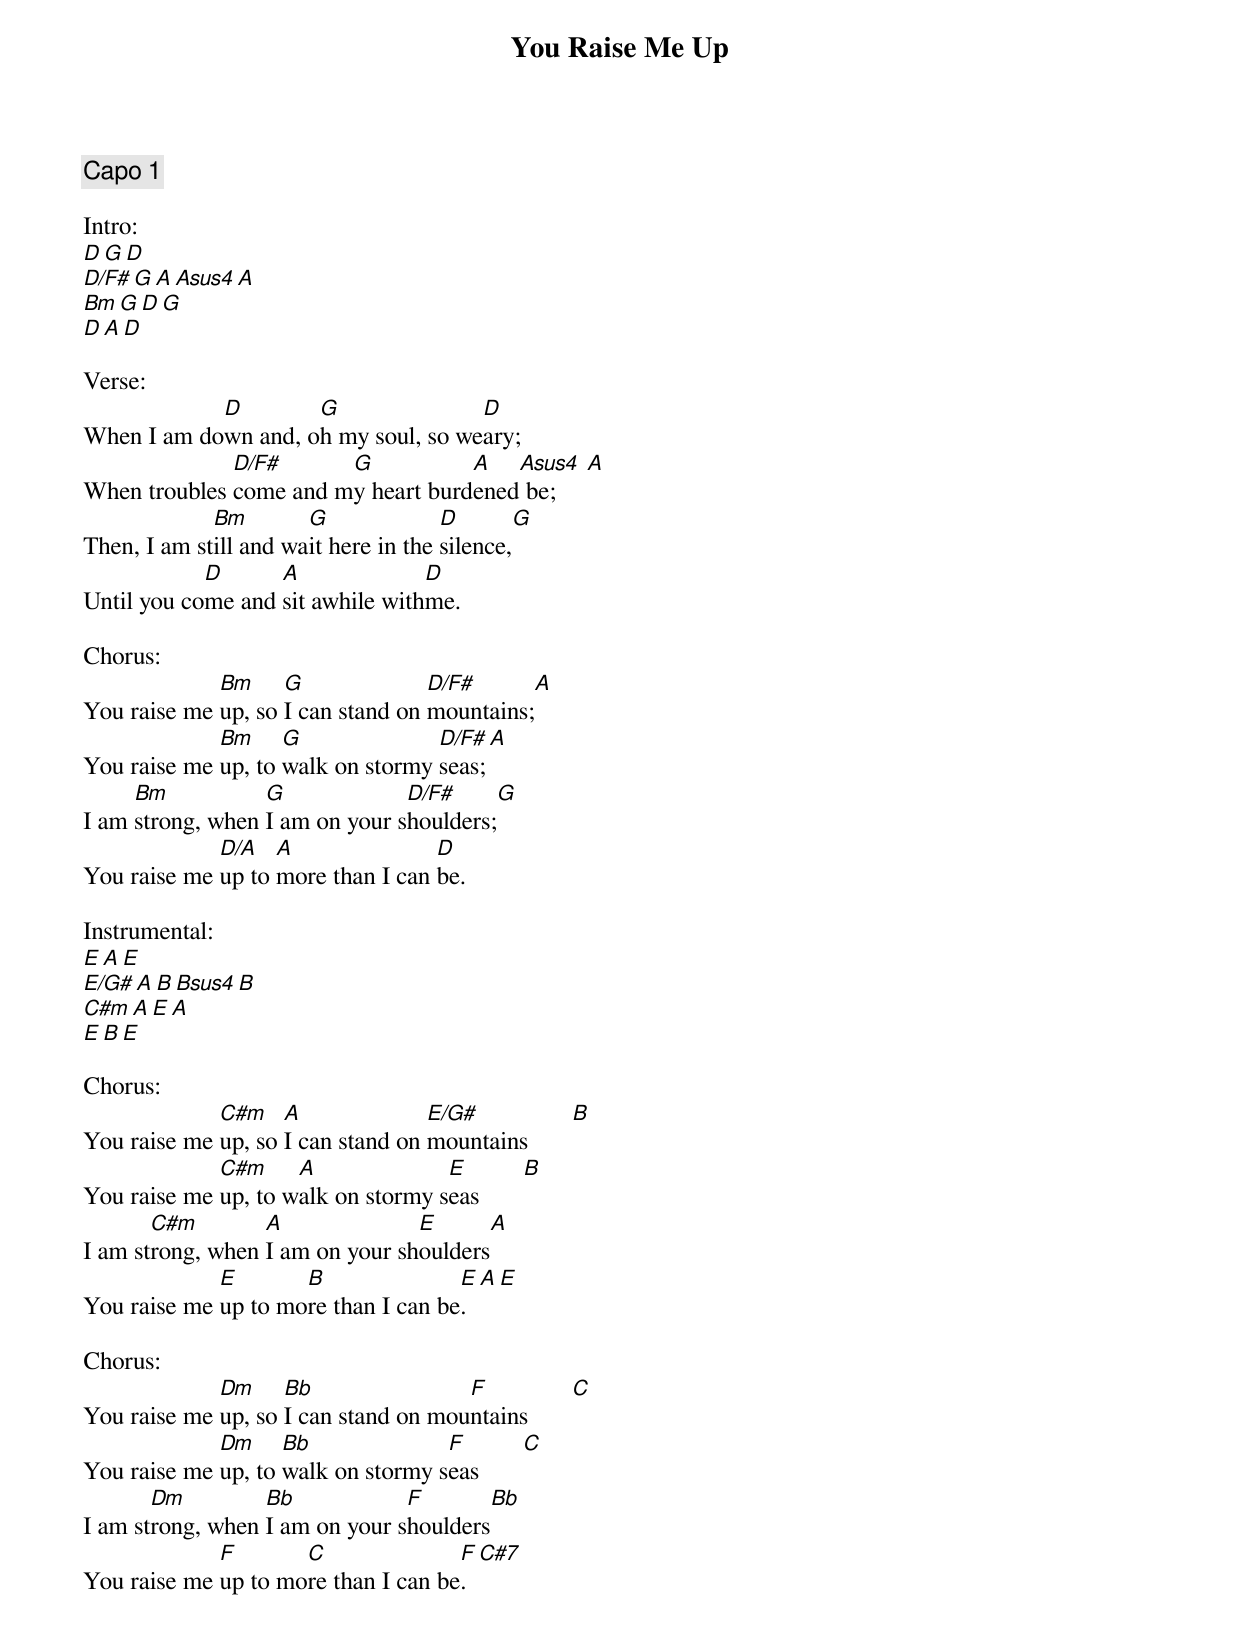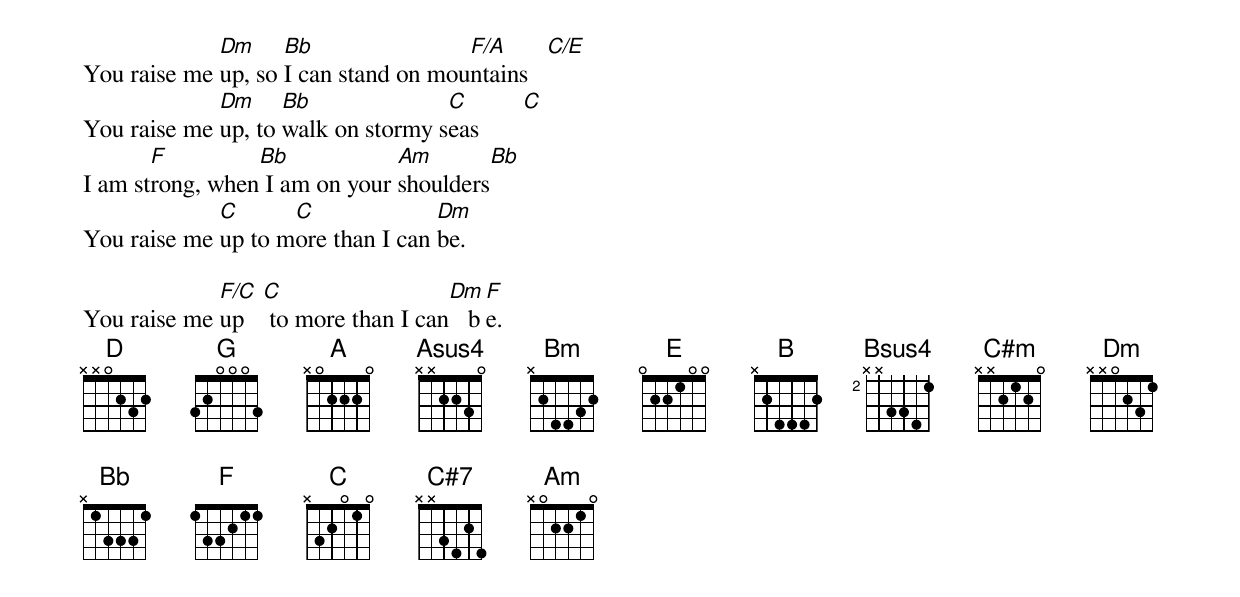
{title:You Raise Me Up}
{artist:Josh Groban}
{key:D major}
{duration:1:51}
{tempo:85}
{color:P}

{comment: Capo 1}

Intro:
[D][G][D]
[D/F#][G][A][Asus4][A]
[Bm][G][D][G]
[D][A][D]

Verse:
When I am do[D]wn and, o[G]h my soul, so we[D]ary;
When troubles [D/F#]come and m[G]y heart burd[A]ened[Asus4] be;     [A]
Then, I am st[Bm]ill and wa[G]it here in the [D]silence,[G]
Until you co[D]me and [A]sit awhile with[D]me.

Chorus:
You raise me [Bm]up, so [G]I can stand on [D/F#]mountains;[A]
You raise me [Bm]up, to [G]walk on stormy [D/F#]seas;[A]
I am [Bm]strong, when [G]I am on your s[D/F#]houlders;[G]
You raise me [D/A]up to [A]more than I can [D]be.

Instrumental:
[E][A][E]
[E/G#][A][B][Bsus4][B]
[C#m][A][E][A]
[E][B][E]

Chorus:
You raise me [C#m]up, so [A]I can stand on [E/G#]mountains       [B]
You raise me [C#m]up, to w[A]alk on stormy s[E]eas       [B]
I am st[C#m]rong, when [A]I am on your sh[E]oulders[A]
You raise me [E]up to mo[B]re than I can be[E].[A][E]

Chorus:
You raise me [Dm]up, so [Bb]I can stand on mou[F]ntains       [C]
You raise me [Dm]up, to [Bb]walk on stormy s[F]eas       [C]
I am st[Dm]rong, when [Bb]I am on your s[F]houlders[Bb]
You raise me [F]up to mo[C]re than I can be[F].[C#7]

You raise me [Dm]up, so [Bb]I can stand on mou[F/A]ntains   [C/E]
You raise me [Dm]up, to [Bb]walk on stormy s[C]eas       [C]
I am st[F]rong, when[Bb] I am on your [Am]shoulders[Bb]
You raise me [C]up to m[C]ore than I can [Dm]be.

You raise me [F/C]up   [C] to more than I can[Dm]   b[F]e.
